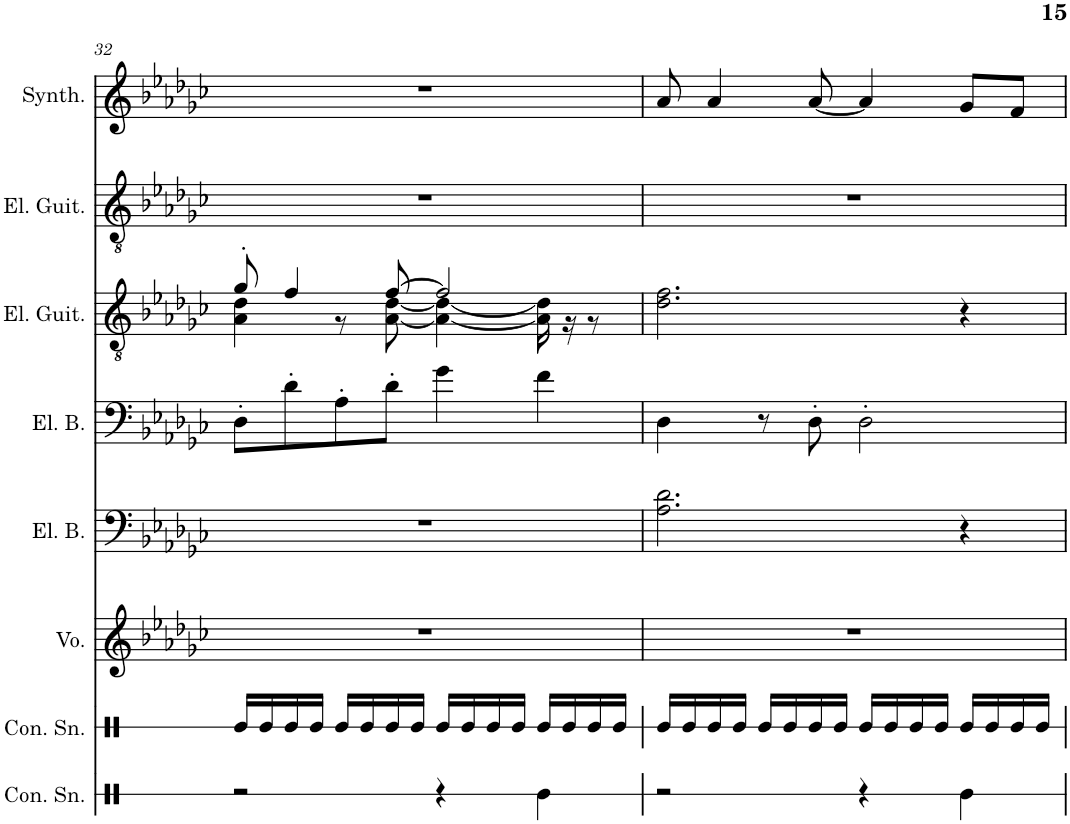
**kern	**kern	**kern	**kern	**kern	**kern	**kern	**kern
*part8	*part7	*part6	*part5	*part4	*part3	*part2	*part1
*staff8	*staff7	*staff6	*staff5	*staff4	*staff3	*staff2	*staff1
*I"Concert Snare Drum	*I"Concert Snare Drum	*I"Voice	*I"Electric Bass	*I"Electric Bass	*I"Electric Guitar	*I"Electric Guitar	*I"Saw Synthesizer
*I'Con. Sn.	*I'Con. Sn.	*I'Vo.	*I'El. B.	*I'El. B.	*I'El. Guit.	*I'El. Guit.	*I'Synth.
!!LO:PB:g=z
*clefX	*clefX	*clefG2	*clefF4	*clefF4	*clefGv2	*clefGv2	*clefG2
*	*	*	*Trd7c12	*Trd7c12	*	*	*
*k[]	*k[]	*k[b-e-a-d-g-c-]	*k[b-e-a-d-g-c-]	*k[b-e-a-d-g-c-]	*k[b-e-a-d-g-c-]	*k[b-e-a-d-g-c-]	*k[b-e-a-d-g-c-]
*M4/4	*M4/4	*M4/4	*M4/4	*M4/4	*M4/4	*M4/4	*M4/4
=32	=32	=32	=32	=32	=32	=32	=32
*	*	*	*	*	*^	*	*
2r	16Re/LL	1r	1r	8D-'\L	8g-'/	4A-\ 4d-\	1r	1r
.	16Re/	.	.	.	.	.	.	.
.	16Re/	.	.	8d-'\	4f/	.	.	.
.	16Re/JJ	.	.	.	.	.	.	.
.	16Re/LL	.	.	8A-'\	.	8r	.	.
.	16Re/	.	.	.	.	.	.	.
.	16Re/	.	.	8d-'\J	[8f/	[8A-\ [8d-\	.	.
.	16Re/JJ	.	.	.	.	.	.	.
4r	16Re/LL	.	.	4g-\	2f/]	4A-\_ 4d-\_	.	.
.	16Re/	.	.	.	.	.	.	.
.	16Re/	.	.	.	.	.	.	.
.	16Re/JJ	.	.	.	.	.	.	.
4Re\	16Re/LL	.	.	4f\	.	16A-\] 16d-\]	.	.
.	16Re/	.	.	.	.	16r	.	.
.	16Re/	.	.	.	.	8r	.	.
.	16Re/JJ	.	.	.	.	.	.	.
*	*	*	*	*	*v	*v	*	*
=33	=33	=33	=33	=33	=33	=33	=33
2r	16Re/LL	1r	2.A-\ 2.d-\	4D-\	2.d-\ 2.f\	1r	8a-/
.	16Re/	.	.	.	.	.	.
.	16Re/	.	.	.	.	.	4a-/
.	16Re/JJ	.	.	.	.	.	.
.	16Re/LL	.	.	8r	.	.	.
.	16Re/	.	.	.	.	.	.
.	16Re/	.	.	8D-'\	.	.	[8a-/
.	16Re/JJ	.	.	.	.	.	.
4r	16Re/LL	.	.	2D-'\	.	.	4a-/]
.	16Re/	.	.	.	.	.	.
.	16Re/	.	.	.	.	.	.
.	16Re/JJ	.	.	.	.	.	.
4Re\	16Re/LL	.	4r	.	4r	.	8g-/L
.	16Re/	.	.	.	.	.	.
.	16Re/	.	.	.	.	.	8f/J
.	16Re/JJ	.	.	.	.	.	.
=	=	=	=	=	=	=	=
*-	*-	*-	*-	*-	*-	*-	*-
